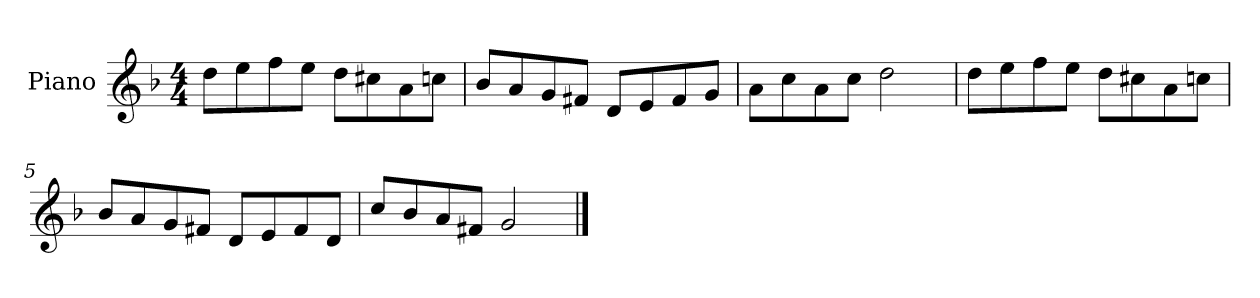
**kern
*part1
*staff1
*I"Piano
*I'P-no
*clefG2
*k[b-]
*M4/4
*MM90
=1
8dd\L
8ee\
8ff\
8ee\J
8dd\L
8cc#X\
8a\
8ccn\J
=2
8b-/L
8a/
8g/
8f#X/J
8d/L
8e/
8f#/
8g/J
=3
8a\L
8cc\
8a\
8cc\J
2dd\
=4
8dd\L
8ee\
8ff\
8ee\J
8dd\L
8cc#X\
8a\
8ccn\J
!!LO:LB:g=z
=5
8b-/L
8a/
8g/
8f#X/J
8d/L
8e/
8f#/
8d/J
=6
8cc/L
8b-/
8a/
8f#X/J
2g/
==
*-
